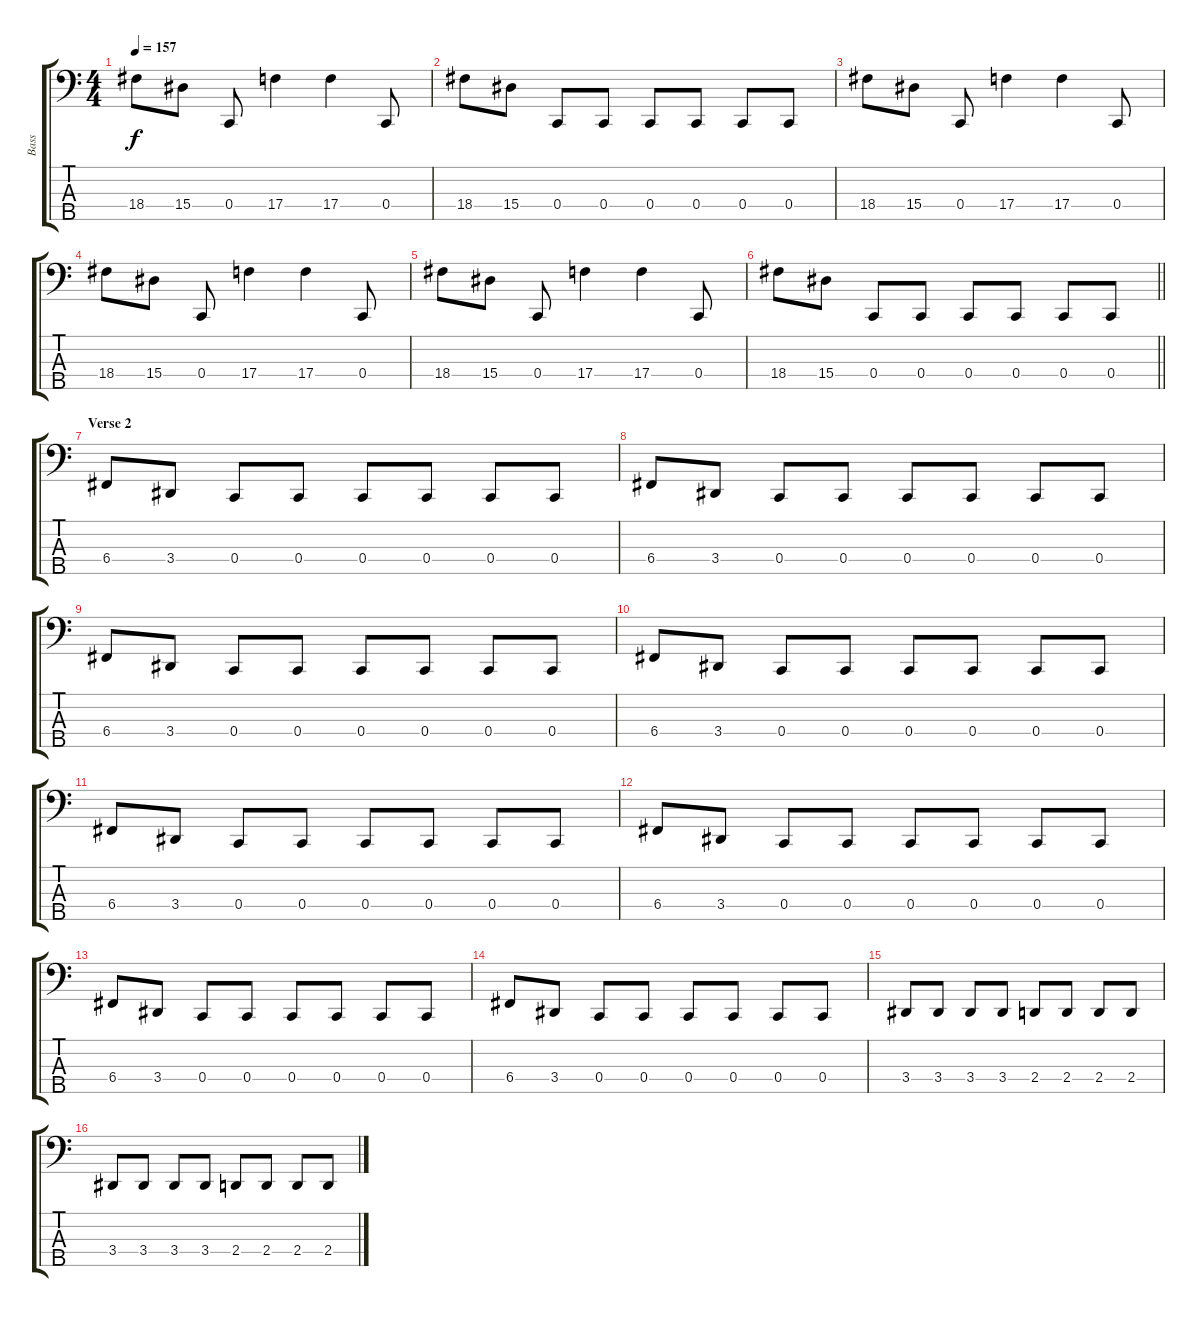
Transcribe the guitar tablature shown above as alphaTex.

\track ("Bass" "Bass") {instrument electricbasspick}
\staff {score tabs}
\tuning (F2 C2 G1 C1 A0) {hide}
\ts (4 4)
\tempo 157
\clef f4
\ks c
18.4.8{dy f} 15.4.8 0.4.8 17.4.4 17.4.4 0.4.8 |
18.4.8 15.4.8 0.4.8 0.4.8 0.4.8 0.4.8 0.4.8 0.4.8 |
18.4.8 15.4.8 0.4.8 17.4.4 17.4.4 0.4.8 |
18.4.8 15.4.8 0.4.8 17.4.4 17.4.4 0.4.8 |
18.4.8 15.4.8 0.4.8 17.4.4 17.4.4 0.4.8 |
\barLineRight lightlight
18.4.8 15.4.8 0.4.8 0.4.8 0.4.8 0.4.8 0.4.8 0.4.8 |
\section ("" "Verse 2")
6.4.8 3.4.8 0.4.8 0.4.8 0.4.8 0.4.8 0.4.8 0.4.8 |
6.4.8 3.4.8 0.4.8 0.4.8 0.4.8 0.4.8 0.4.8 0.4.8 |
6.4.8 3.4.8 0.4.8 0.4.8 0.4.8 0.4.8 0.4.8 0.4.8 |
6.4.8 3.4.8 0.4.8 0.4.8 0.4.8 0.4.8 0.4.8 0.4.8 |
6.4.8 3.4.8 0.4.8 0.4.8 0.4.8 0.4.8 0.4.8 0.4.8 |
6.4.8 3.4.8 0.4.8 0.4.8 0.4.8 0.4.8 0.4.8 0.4.8 |
6.4.8 3.4.8 0.4.8 0.4.8 0.4.8 0.4.8 0.4.8 0.4.8 |
6.4.8 3.4.8 0.4.8 0.4.8 0.4.8 0.4.8 0.4.8 0.4.8 |
3.4.8 3.4.8 3.4.8 3.4.8 2.4.8 2.4.8 2.4.8 2.4.8 |
3.4.8 3.4.8 3.4.8 3.4.8 2.4.8 2.4.8 2.4.8 2.4.8
